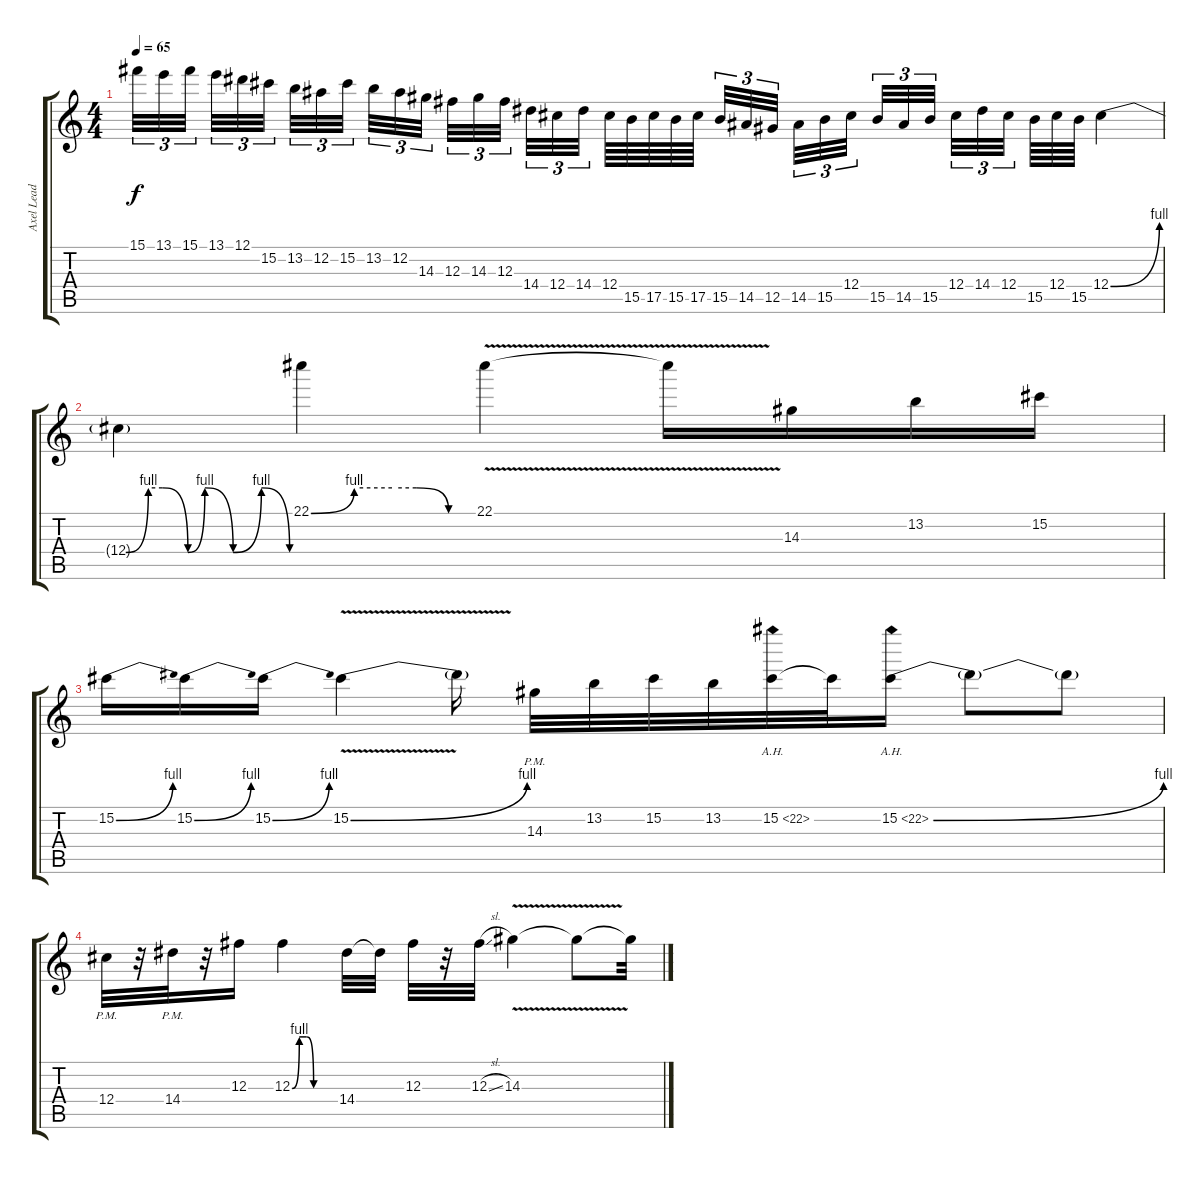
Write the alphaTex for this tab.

\track ("Axel Lead" "Axel Lead") {instrument overdrivenguitar}
\staff {score tabs}
\tuning (Eb4 Bb3 Gb3 Db3 Ab2 Eb2) {hide}
\ts (4 4)
\tempo 65
\clef g2
\ks c
15.1.32{tu (3 2) dy f} 13.1.32{tu (3 2)} 15.1.32{tu (3 2) beam splitsecondary} 13.1.32{tu (3 2)} 12.1.32{tu (3 2)} 15.2.32{tu (3 2) beam splitsecondary} 13.2.32{tu (3 2)} 12.2.32{tu (3 2)} 15.2.32{tu (3 2) beam splitsecondary} 13.2.32{tu (3 2)} 12.2.32{tu (3 2)} 14.3.32{tu (3 2)} 12.3.32{tu (3 2)} 14.3.32{tu (3 2)} 12.3.32{tu (3 2) beam splitsecondary} 14.4.32{tu (3 2)} 12.4.32{tu (3 2)} 14.4.32{tu (3 2) beam splitsecondary} 12.4.64 15.5.64 17.5.64 15.5.64 17.5.64{beam splitsecondary} 15.5.32{tu (3 2)} 14.5.32{tu (3 2)} 12.5.32{tu (3 2)} 14.5.32{tu (3 2)} 15.5.32{tu (3 2)} 12.4.32{tu (3 2) beam splitsecondary} 15.5.32{tu (3 2)} 14.5.32{tu (3 2)} 15.5.32{tu (3 2) beam splitsecondary} 12.4.32{tu (3 2)} 14.4.32{tu (3 2)} 12.4.32{tu (3 2) beam splitsecondary} 15.5.64 12.4.64 15.5.64 12.4{be (bend 0 0 60 4)}.4 |
12.4{be (custom 0 0 2 0 10 4 15 4 24 0 30 4 40 0 50 4 60 0) t}.4 22.1{be (custom 0 0 16 4 30 4 39 4 51 0 60 0)}.4 22.1{v}.4 22.1{t}.16 14.3.16 13.2.16 15.2.16 |
15.2{be (bend 0 0 60 4)}.16 15.2{be (bend 0 0 60 4)}.16 15.2{be (bend 0 0 60 4)}.16 15.2{be (bend 0 0 60 4) v}.4 15.2{t}.16 14.3{pm}.32 13.2.32 15.2.32 13.2.32 15.2{ah 7}.32 15.2{t}.32 15.2{be (bend 0 0 60 4) ah 7}.16 15.2{t}.8 15.2{t}.8 |
12.4{pm}.32 r.32 14.4{pm}.32 r.32 12.3.16 12.3{be (custom 0 0 10 4 20 4 30 0 60 0)}.4 14.4.32 14.4{t}.32 12.3.32 r.32 12.3{sl}.32 14.3{v}.4 14.3{t}.8 14.3{t}.32
